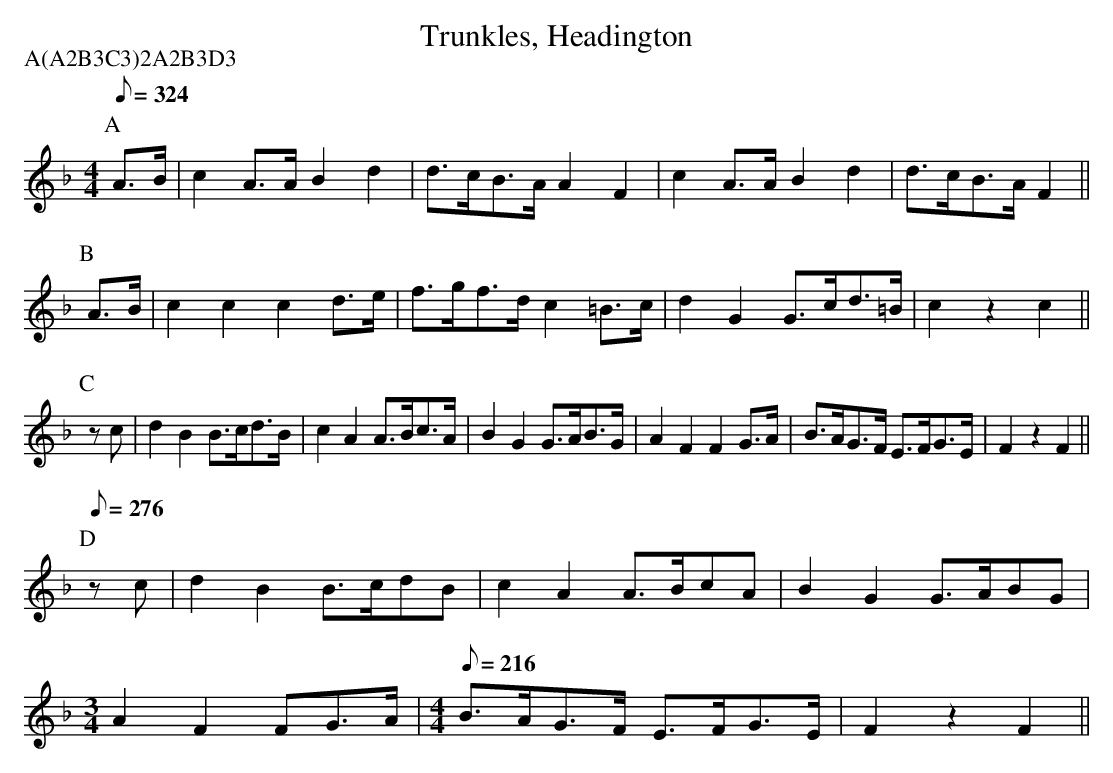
X:1
T:Trunkles, Headington
M:4/4
L:1/8
P:A(A2B3C3)2A2B3D3
K:F
P:A
Q:324
A>B|c2A>A  B2d2  |d>cB>A A2F2  |c2A>A B2d2   |d>cB>A F2  ||
P:B
A>B|c2c2   c2d>e |f>gf>d c2=B>c|d2G2  G>cd>=B|c2z2   c2  ||
P:C
zc|d2B2   B>cd>B|c2A2   A>Bc>A|\
B2G2  G>AB>G |A2F2   F2G>A |B>AG>F E>FG>E|F2z2   F2  ||
P:D
Q:276
zc|d2B2   B>cdB |c2A2   A>BcA |B2G2   G>ABG|
M:3/4
A2F2 FG>A|\
M:4/4
Q:216
B>AG>F E>FG>E|F2z2   F2    ||
